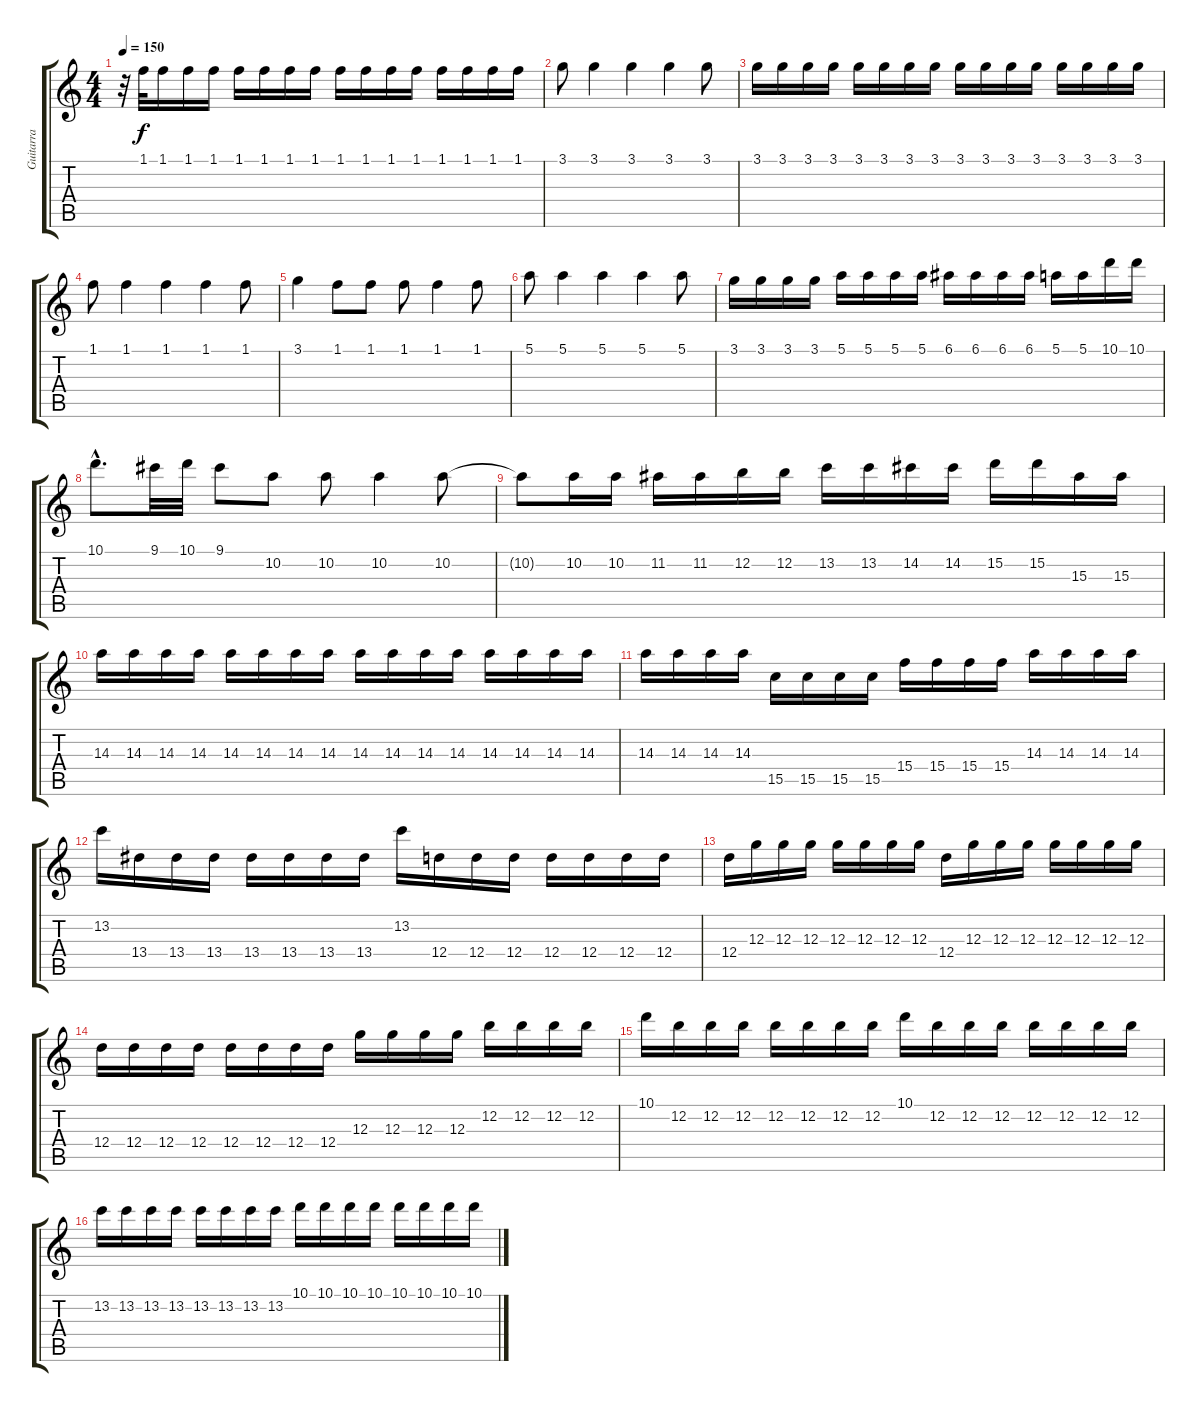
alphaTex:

\track ("Guitarra" "Guitarra") {instrument overdrivenguitar}
\staff {score tabs}
\tuning (E4 B3 G3 D3 A2 E2) {hide}
\ts (4 4)
\tempo 150
\clef g2
\ks c
r.32{dy f instrument overdrivenguitar} 1.1.32 1.1.16 1.1.16 1.1.16 1.1.16 1.1.16 1.1.16 1.1.16 1.1.16 1.1.16 1.1.16 1.1.16 1.1.16 1.1.16 1.1.16 1.1.16 |
3.1.8 3.1.4 3.1.4 3.1.4 3.1.8 |
3.1.16 3.1.16 3.1.16 3.1.16 3.1.16 3.1.16 3.1.16 3.1.16 3.1.16 3.1.16 3.1.16 3.1.16 3.1.16 3.1.16 3.1.16 3.1.16 |
1.1.8 1.1.4 1.1.4 1.1.4 1.1.8 |
3.1.4 1.1.8 1.1.8 1.1.8 1.1.4 1.1.8 |
5.1.8 5.1.4 5.1.4 5.1.4 5.1.8 |
3.1.16 3.1.16 3.1.16 3.1.16 5.1.16 5.1.16 5.1.16 5.1.16 6.1.16 6.1.16 6.1.16 6.1.16 5.1.16 5.1.16 10.1.16 10.1.16 |
10.1{hac}.8{d} 9.1.32 10.1.32 9.1.8 10.2.8 10.2.8 10.2.4 10.2.8 |
10.2{t}.8 10.2.16 10.2.16 11.2.16 11.2.16 12.2.16 12.2.16 13.2.16 13.2.16 14.2.16 14.2.16 15.2.16 15.2.16 15.3.16 15.3.16 |
14.3.16 14.3.16 14.3.16 14.3.16 14.3.16 14.3.16 14.3.16 14.3.16 14.3.16 14.3.16 14.3.16 14.3.16 14.3.16 14.3.16 14.3.16 14.3.16 |
14.3.16 14.3.16 14.3.16 14.3.16 15.5.16 15.5.16 15.5.16 15.5.16 15.4.16 15.4.16 15.4.16 15.4.16 14.3.16 14.3.16 14.3.16 14.3.16 |
13.2.16 13.4.16 13.4.16 13.4.16 13.4.16 13.4.16 13.4.16 13.4.16 13.2.16 12.4.16 12.4.16 12.4.16 12.4.16 12.4.16 12.4.16 12.4.16 |
12.4.16 12.3.16 12.3.16 12.3.16 12.3.16 12.3.16 12.3.16 12.3.16 12.4.16 12.3.16 12.3.16 12.3.16 12.3.16 12.3.16 12.3.16 12.3.16 |
12.4.16 12.4.16 12.4.16 12.4.16 12.4.16 12.4.16 12.4.16 12.4.16 12.3.16 12.3.16 12.3.16 12.3.16 12.2.16 12.2.16 12.2.16 12.2.16 |
10.1.16 12.2.16 12.2.16 12.2.16 12.2.16 12.2.16 12.2.16 12.2.16 10.1.16 12.2.16 12.2.16 12.2.16 12.2.16 12.2.16 12.2.16 12.2.16 |
13.2.16 13.2.16 13.2.16 13.2.16 13.2.16 13.2.16 13.2.16 13.2.16 10.1.16 10.1.16 10.1.16 10.1.16 10.1.16 10.1.16 10.1.16 10.1.16
